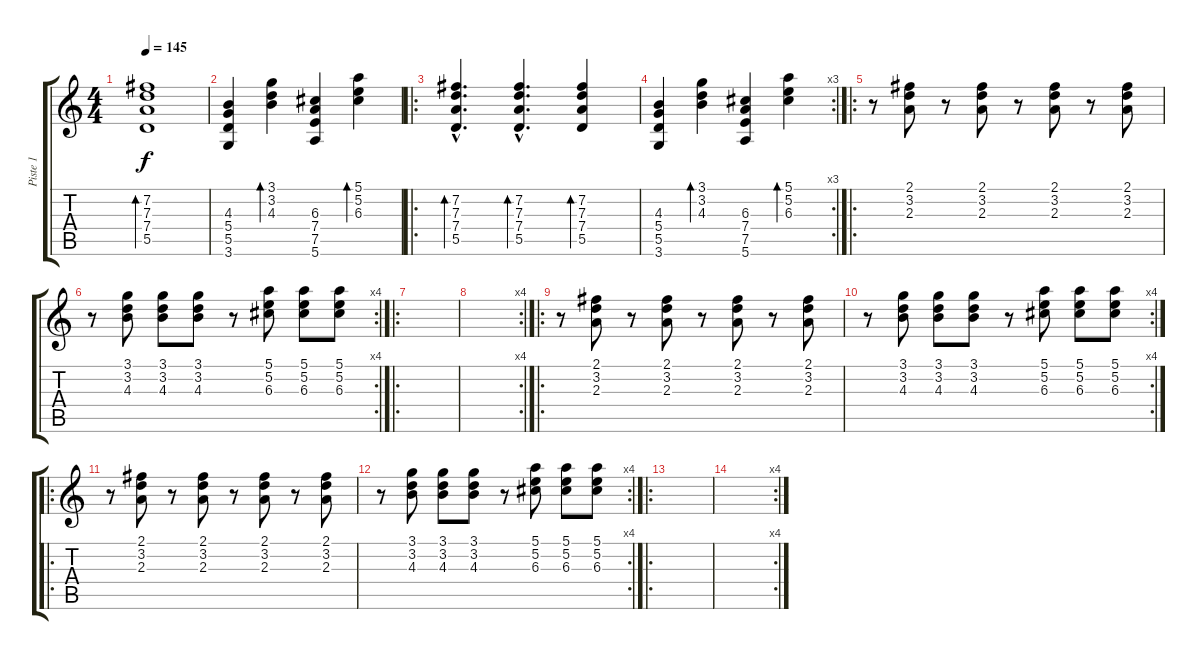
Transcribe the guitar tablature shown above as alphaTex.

\track ("Piste 1" "Piste 1") {instrument electricguitarclean}
\staff {score tabs}
\tuning (E4 B3 G3 D3 A2 E2) {hide}
\ts (4 4)
\tempo 145
\clef g2
\ks c
(7.2 7.3 7.4 5.5).1{bd 480 dy f instrument electricguitarclean} |
(4.3 5.4 5.5 3.6).4 (3.1 3.2 4.3).4{bd 30} (6.3 7.4 7.5 5.6).4 (5.1 5.2 6.3).4{bd 30} |
\ro
(7.2{hac} 7.3{hac} 7.4{hac} 5.5{hac}).4{d bd 60} (7.2{hac} 7.3{hac} 7.4{hac} 5.5{hac}).4{d bd 120} (7.2 7.3 7.4 5.5).4{bd 120} |
\rc 3
(4.3 5.4 5.5 3.6).4 (3.1 3.2 4.3).4{bd 30} (6.3 7.4 7.5 5.6).4 (5.1 5.2 6.3).4{bd 30} |
\ro
r.8 (2.1 3.2 2.3).8 r.8 (2.1 3.2 2.3).8 r.8 (2.1 3.2 2.3).8 r.8 (2.1 3.2 2.3).8 |
\rc 4
r.8 (3.1 3.2 4.3).8 (3.1 3.2 4.3).8 (3.1 3.2 4.3).8 r.8 (5.1 5.2 6.3).8 (5.1 5.2 6.3).8 (5.1 5.2 6.3).8 |
\ro
|
\rc 4
|
\ro
r.8 (2.1 3.2 2.3).8 r.8 (2.1 3.2 2.3).8 r.8 (2.1 3.2 2.3).8 r.8 (2.1 3.2 2.3).8 |
\rc 4
r.8 (3.1 3.2 4.3).8 (3.1 3.2 4.3).8 (3.1 3.2 4.3).8 r.8 (5.1 5.2 6.3).8 (5.1 5.2 6.3).8 (5.1 5.2 6.3).8 |
\ro
r.8 (2.1 3.2 2.3).8 r.8 (2.1 3.2 2.3).8 r.8 (2.1 3.2 2.3).8 r.8 (2.1 3.2 2.3).8 |
\rc 4
r.8 (3.1 3.2 4.3).8 (3.1 3.2 4.3).8 (3.1 3.2 4.3).8 r.8 (5.1 5.2 6.3).8 (5.1 5.2 6.3).8 (5.1 5.2 6.3).8 |
\ro
|
\rc 4
